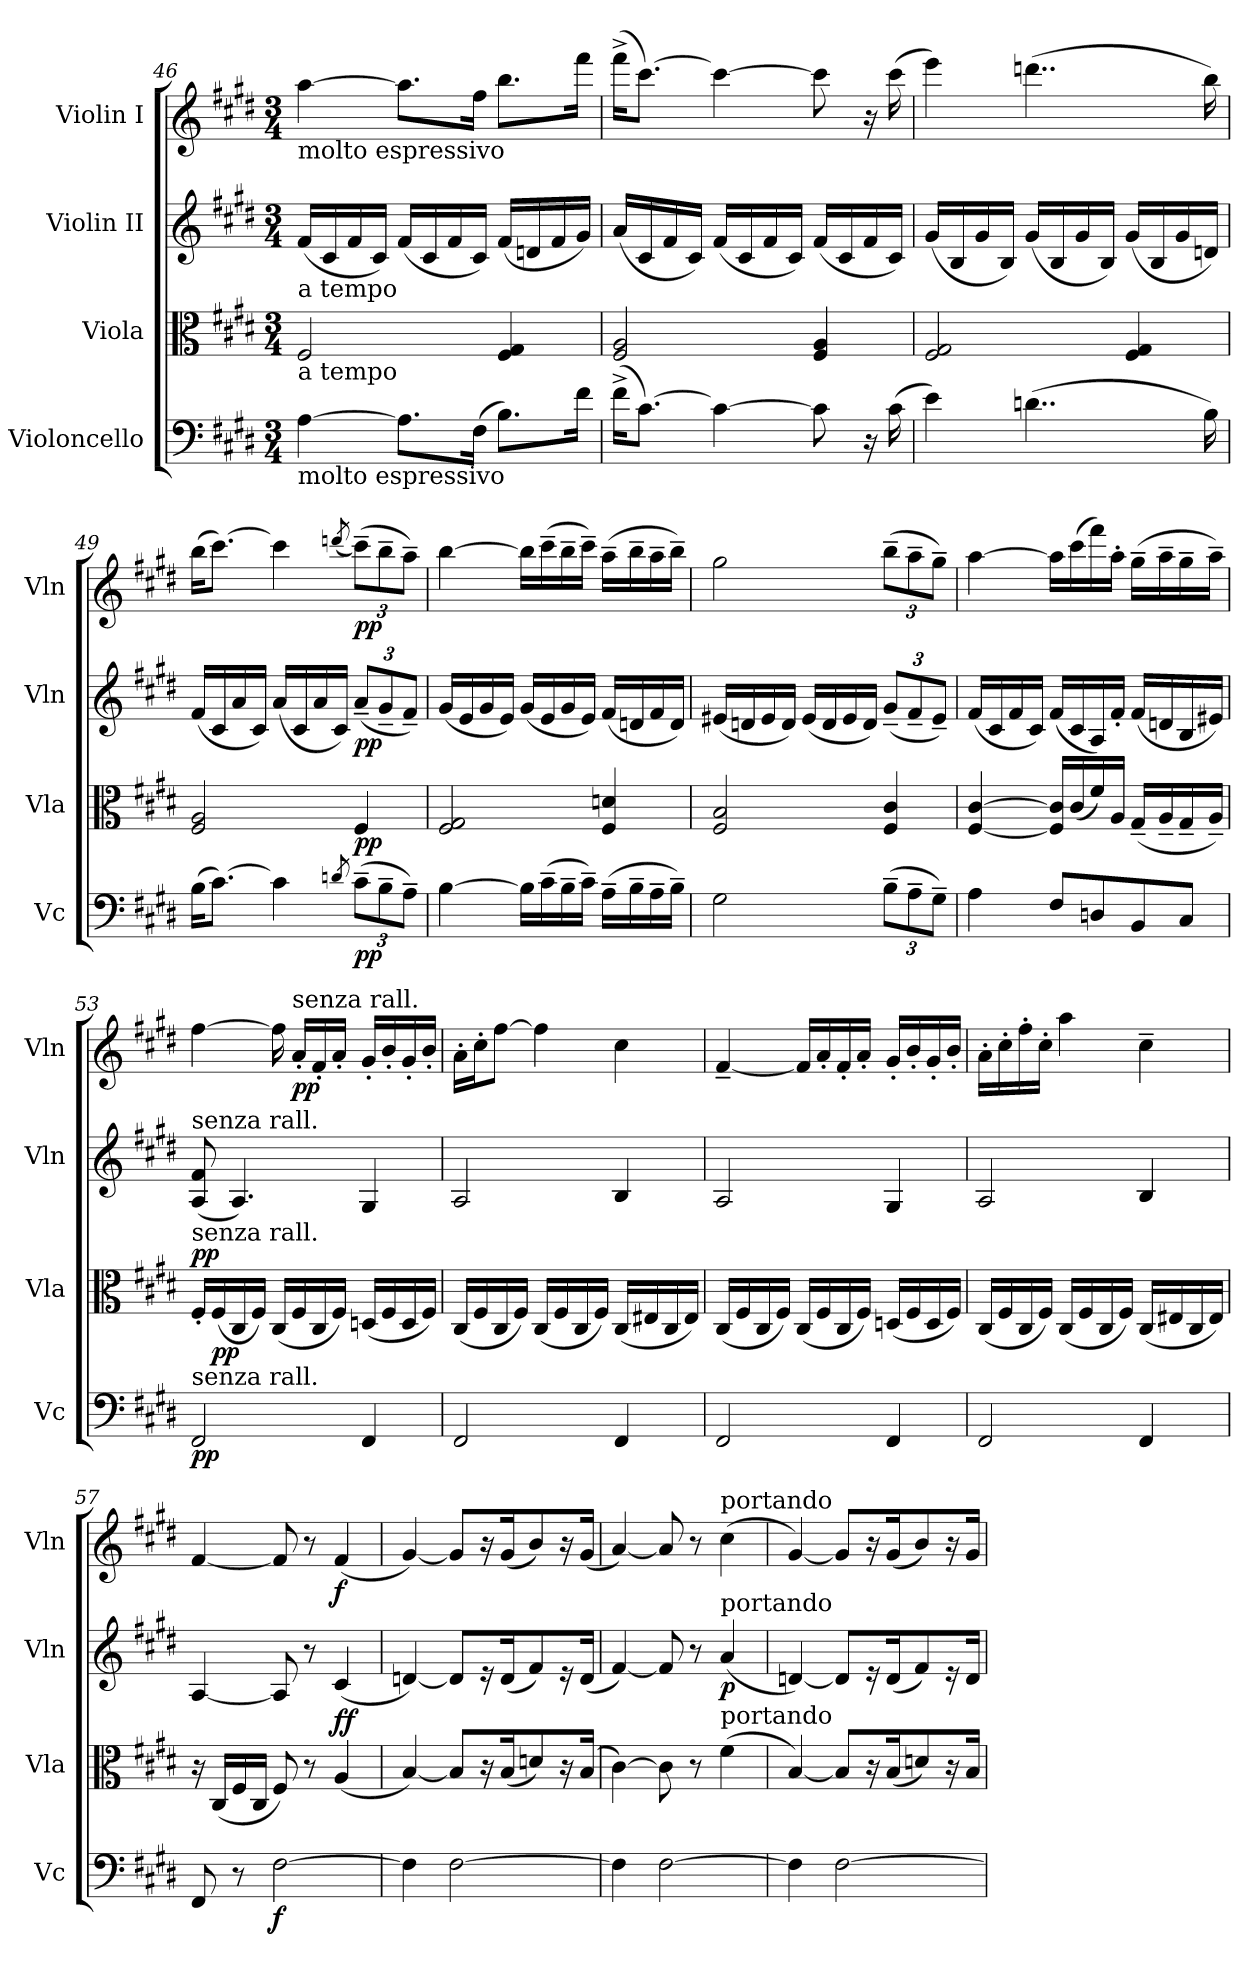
**kern	**dynam	**kern	**dynam	**kern	**dynam	**kern	**dynam
*part4	*part4	*part3	*part3	*part2	*part2	*part1	*part1
*staff4	*staff4	*staff3	*staff3	*staff2	*staff2	*staff1	*staff1
*I"Violoncello	*	*I"Viola	*	*I"Violin II	*	*I"Violin I	*
*I'Vc	*	*I'Vla	*	*I'Vln	*	*I'Vln	*
!!LO:LB:g=z
*clefF4	*	*clefC3	*	*clefG2	*	*clefG2	*
*k[f#c#g#d#]	*	*k[f#c#g#d#]	*	*k[f#c#g#d#]	*	*k[f#c#g#d#]	*
*M3/4	*	*M3/4	*	*M3/4	*	*M3/4	*
=46	=46	=46	=46	=46	=46	=46	=46
!	!	!	!	!	!	!LO:TX:b:t=molto espressivo	!
!	!	!	!	!LO:TX:b:t=a tempo	!	!	!
!	!	!LO:TX:b:t=a tempo	!	!	!	!	!
!LO:TX:b:t=molto espressivo	!	!	!	!	!	!	!
[4A\	.	2F#/	.	(16f#/LL	.	[4aa\	.
.	.	.	.	16c#/	.	.	.
.	.	.	.	16f#/	.	.	.
.	.	.	.	16c#/JJ)	.	.	.
8.A\L]	.	.	.	(16f#/LL	.	8.aa\L]	.
.	.	.	.	16c#/	.	.	.
.	.	.	.	16f#/	.	.	.
(16F#\Jk	.	.	.	16c#/JJ)	.	16ff#\Jk	.
8.B\L)	.	4F#/ 4G#/	.	(16f#/LL	.	8.bb\L	.
.	.	.	.	16dn/	.	.	.
.	.	.	.	16f#/	.	.	.
16f#\Jk	.	.	.	16g#/JJ)	.	16fff#\Jk	.
=47	=47	=47	=47	=47	=47	=47	=47
(16f#^\KL	.	2F#/ 2A/	.	(16a/LL	.	(16fff#^\KL	.
[8.c#\J)	.	.	.	16c#/	.	[8.ccc#\J)	.
.	.	.	.	16f#/	.	.	.
.	.	.	.	16c#/JJ)	.	.	.
4c#\_	.	.	.	(16f#/LL	.	4ccc#\_	.
.	.	.	.	16c#/	.	.	.
.	.	.	.	16f#/	.	.	.
.	.	.	.	16c#/JJ)	.	.	.
8c#\]	.	4F#/ 4A/	.	(16f#/LL	.	8ccc#\]	.
.	.	.	.	16c#/	.	.	.
16r	.	.	.	16f#/	.	16r	.
(16c#\	.	.	.	16c#/JJ)	.	(16ccc#\	.
=48	=48	=48	=48	=48	=48	=48	=48
4e\)	.	2F#/ 2G#/	.	(16g#/LL	.	4eee\)	.
.	.	.	.	16B/	.	.	.
.	.	.	.	16g#/	.	.	.
.	.	.	.	16B/JJ)	.	.	.
(4..dn\	.	.	.	(16g#/LL	.	(4..dddn\	.
.	.	.	.	16B/	.	.	.
.	.	.	.	16g#/	.	.	.
.	.	.	.	16B/JJ)	.	.	.
.	.	4F#/ 4G#/	.	(16g#/LL	.	.	.
.	.	.	.	16B/	.	.	.
.	.	.	.	16g#/	.	.	.
16B\)	.	.	.	16dn/JJ)	.	16bb\)	.
!!LO:PB:g=z
=49	=49	=49	=49	=49	=49	=49	=49
(16B\KL	.	2F#/ 2A/	.	(16f#/LL	.	(16bb\KL	.
[8.c#\J)	.	.	.	16c#/	.	[8.ccc#\J)	.
.	.	.	.	16a/	.	.	.
.	.	.	.	16c#/JJ)	.	.	.
4c#\]	.	.	.	(16a/LL	.	4ccc#\]	.
.	.	.	.	16c#/	.	.	.
.	.	.	.	16a/	.	.	.
.	.	.	.	16c#/JJ)	.	.	.
8qdn/	.	.	.	.	.	(8qdddn/	.
*Xbrackettup	*	*	*	*Xbrackettup	*	*Xbrackettup	*
!	!LO:DY:b	!	!LO:DY:b	!	!LO:DY:b	!	!LO:DY:b
(12c#~\L	pp	4F#/	pp	(12a~/L	pp	(12ccc#~\L)	pp
12B~\	.	.	.	12g#~/	.	12bb~\	.
12A~\J)	.	.	.	12f#~/J)	.	12aa~\J)	.
=50	=50	=50	=50	=50	=50	=50	=50
[4B\	.	2F#/ 2G#/	.	(16g#/LL	.	[4bb\	.
.	.	.	.	16e/	.	.	.
.	.	.	.	16g#/	.	.	.
.	.	.	.	16e/JJ)	.	.	.
16B\LL]	.	.	.	(16g#/LL	.	16bb\LL]	.
(16c#~\	.	.	.	16e/	.	(16ccc#~\	.
16B~\	.	.	.	16g#/	.	16bb~\	.
16c#~\JJ)	.	.	.	16e/JJ)	.	16ccc#~\JJ)	.
(16A~\LL	.	4F#/ 4dn/	.	(16f#/LL	.	(16aa~\LL	.
16B~\	.	.	.	16dn/	.	16bb~\	.
16A~\	.	.	.	16f#/	.	16aa~\	.
16B~\JJ)	.	.	.	16d/JJ)	.	16bb~\JJ)	.
=51	=51	=51	=51	=51	=51	=51	=51
2G#\	.	2F#/ 2B/	.	(16e#X/LL	.	2gg#\	.
.	.	.	.	16dn/	.	.	.
.	.	.	.	16e#/	.	.	.
.	.	.	.	16d/JJ)	.	.	.
.	.	.	.	(16e#/LL	.	.	.
.	.	.	.	16d/	.	.	.
.	.	.	.	16e#/	.	.	.
.	.	.	.	16d/JJ)	.	.	.
(12B~\L	.	4F#/ 4c#/	.	(12g#~/L	.	(12bb~\L	.
12A~\	.	.	.	12f#~/	.	12aa~\	.
12G#~\J)	.	.	.	12e#~/J)	.	12gg#~\J)	.
!!LO:LB:g=z
=52	=52	=52	=52	=52	=52	=52	=52
4A\	.	[4F#/ [4c#/	.	(16f#/LL	.	[4aa\	.
.	.	.	.	16c#/	.	.	.
.	.	.	.	16f#/	.	.	.
.	.	.	.	16c#/JJ)	.	.	.
8F#/L	.	16F#]/ 16c#]/LL	.	(16f#/LL	.	16aa\LL]	.
.	.	(16c#/	.	16c#/	.	(16ccc#\	.
8Dn/	.	16f#/)	.	16A/)	.	16fff#\)	.
.	.	16A/JJ	.	16f#'/JJ	.	16aa'\JJ	.
8BB/	.	(16G#~/LL	.	(16f#/LL	.	(16gg#~\LL	.
.	.	16A~/	.	16dn/	.	16aa~\	.
8C#/J	.	16G#~/	.	16B/	.	16gg#~\	.
.	.	16A~/JJ)	.	16e#X/JJ)	.	16aa~\JJ)	.
=53	=53	=53	=53	=53	=53	=53	=53
!	!	!	!	!LO:TX:a:t=senza rall.	!	!	!
!	!	!LO:TX:a:t=senza rall.	!	!	!	!	!
!LO:TX:a:t=senza rall.	!	!	!	!	!	!	!
!	!LO:DY:b	!	!LO:DY:a	!	!	!	!
2FF#/	pp	16F#'/LL	pp	(8A/ 8f#/	.	[4ff#\	.
!	!	!	!LO:DY:b	!	!	!	!
.	.	(16F#/	pp	.	.	.	.
.	.	16C#/	.	4.A/)	.	.	.
.	.	16F#/JJ)	.	.	.	.	.
.	.	(16C#/LL	.	.	.	16ff#\]	.
!	!	!	!	!	!	!LO:TX:a:t=senza rall.	!
!	!	!	!	!	!	!	!LO:DY:b
.	.	16F#/	.	.	.	16a'/LL	pp
.	.	16C#/	.	.	.	16f#'/	.
.	.	16F#/JJ)	.	.	.	16a'/JJ	.
4FF#/	.	(16Dn/LL	.	4G#/	.	16g#'/LL	.
.	.	16F#/	.	.	.	16b'/	.
.	.	16D/	.	.	.	16g#'/	.
.	.	16F#/JJ)	.	.	.	16b'/JJ	.
=54	=54	=54	=54	=54	=54	=54	=54
2FF#/	.	(16C#/LL	.	2A/	.	16a'\LL	.
.	.	16F#/	.	.	.	16cc#'\J	.
.	.	16C#/	.	.	.	[8ff#\J	.
.	.	16F#/JJ)	.	.	.	.	.
.	.	(16C#/LL	.	.	.	4ff#\]	.
.	.	16F#/	.	.	.	.	.
.	.	16C#/	.	.	.	.	.
.	.	16F#/JJ)	.	.	.	.	.
4FF#/	.	(16C#/LL	.	4B/	.	4cc#\	.
.	.	16E#X/	.	.	.	.	.
.	.	16C#/	.	.	.	.	.
.	.	16E#/JJ)	.	.	.	.	.
!!LO:LB:g=z
=55	=55	=55	=55	=55	=55	=55	=55
2FF#/	.	(16C#/LL	.	2A/	.	[4f#~/	.
.	.	16F#/	.	.	.	.	.
.	.	16C#/	.	.	.	.	.
.	.	16F#/JJ)	.	.	.	.	.
.	.	(16C#/LL	.	.	.	16f#/LL]	.
.	.	16F#/	.	.	.	16a'/	.
.	.	16C#/	.	.	.	16f#'/	.
.	.	16F#/JJ)	.	.	.	16a'/JJ	.
4FF#/	.	(16Dn/LL	.	4G#/	.	16g#'/LL	.
.	.	16F#/	.	.	.	16b'/	.
.	.	16D/	.	.	.	16g#'/	.
.	.	16F#/JJ)	.	.	.	16b'/JJ	.
=56	=56	=56	=56	=56	=56	=56	=56
2FF#/	.	(16C#/LL	.	2A/	.	16a'\LL	.
.	.	16F#/	.	.	.	16cc#'\	.
.	.	16C#/	.	.	.	16ff#'\	.
.	.	16F#/JJ)	.	.	.	16cc#'\JJ	.
.	.	(16C#/LL	.	.	.	4aa\	.
.	.	16F#/	.	.	.	.	.
.	.	16C#/	.	.	.	.	.
.	.	16F#/JJ)	.	.	.	.	.
4FF#/	.	(16C#/LL	.	4B/	.	4cc#~\	.
.	.	16E#X/	.	.	.	.	.
.	.	16C#/	.	.	.	.	.
.	.	16E#/JJ)	.	.	.	.	.
=57	=57	=57	=57	=57	=57	=57	=57
8FF#/	.	16r	.	[4A/	.	[4f#/	.
.	.	(16C#/LL	.	.	.	.	.
8r	.	16F#/	.	.	.	.	.
.	.	16C#/JJ	.	.	.	.	.
!	!LO:DY:b	!	!	!	!	!	!
[2F#\	f	8F#/)	.	8A/]	.	8f#/]	.
.	.	8r	.	8r	.	8r	.
!	!	!	!LO:DY:a	!	!	!	!
!	!	!	!LO:DY:n=1:b	!	!	!	!LO:DY:b
.	.	(4A/	f f	(4c#/	.	(4f#/	f
!!LO:PB:g=z
=58	=58	=58	=58	=58	=58	=58	=58
4F#\]	.	[4B/)	.	[4dn/)	.	[4g#/)	.
[2F#\	.	8B/L]	.	8d/L]	.	8g#/L]	.
.	.	16r	.	16r	.	16r	.
.	.	(16B/k	.	(16d/k	.	(16g#/k	.
.	.	8dn/)	.	8f#/)	.	8b/)	.
.	.	16r	.	16r	.	16r	.
.	.	(16B/Jk	.	(16d/Jk	.	(16g#/Jk	.
=59	=59	=59	=59	=59	=59	=59	=59
4F#\]	.	[4c#\)	.	[4f#/)	.	[4a/)	.
[2F#\	.	8c#\]	.	8f#/]	.	8a/]	.
.	.	8r	.	8r	.	8r	.
!	!	!	!	!	!	!LO:TX:a:t=portando	!
!	!	!	!	!LO:TX:a:t=portando	!	!	!
!	!	!LO:TX:a:t=portando	!	!	!	!	!
!	!	!	!	!	!LO:DY:b	!	!
.	.	(4f#\	.	(4a/	p	(4cc#\	.
=60	=60	=60	=60	=60	=60	=60	=60
4F#\]	.	[4B/)	.	[4dn/)	.	[4g#/)	.
[2F#\	.	8B/L]	.	8d/L]	.	8g#/L]	.
.	.	16r	.	16r	.	16r	.
.	.	(16B/k	.	(16d/k	.	(16g#/k	.
.	.	8dn/)	.	8f#/)	.	8b/)	.
.	.	16r	.	16r	.	16r	.
.	.	16B/Jk	.	16d/Jk	.	16g#/Jk	.
=	=	=	=	=	=	=	=
*-	*-	*-	*-	*-	*-	*-	*-
